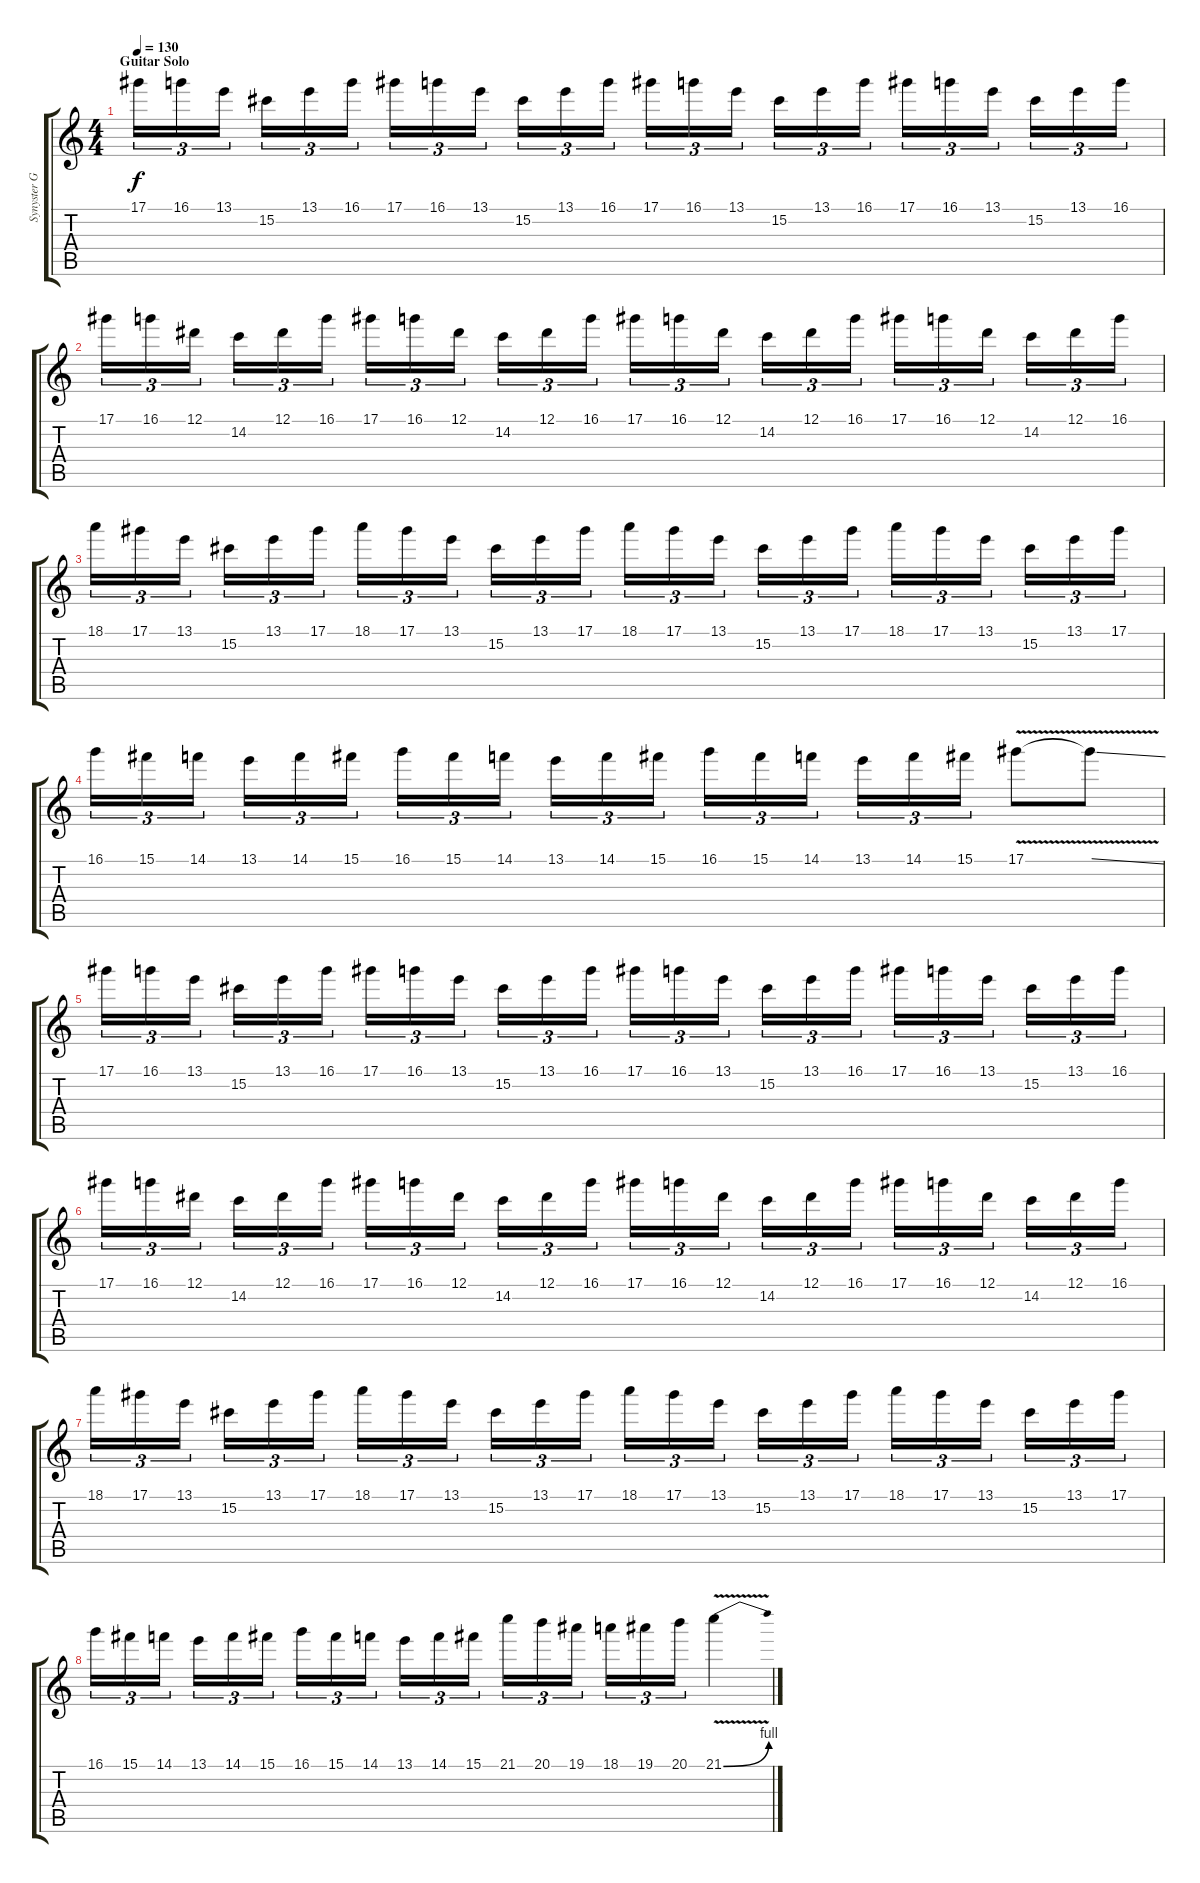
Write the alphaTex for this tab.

\track ("Synyster Gates (Lead)" "Synyster G") {instrument distortionguitar}
\staff {score tabs}
\tuning (Eb4 Bb3 Gb3 Db3 Ab2 Db2) {hide}
\ts (4 4)
\section ("" "Guitar Solo")
\tempo 130
\clef g2
\ks c
17.1.16{tu (3 2) dy f} 16.1.16{tu (3 2)} 13.1.16{tu (3 2)} 15.2.16{tu (3 2)} 13.1.16{tu (3 2)} 16.1.16{tu (3 2)} 17.1.16{tu (3 2)} 16.1.16{tu (3 2)} 13.1.16{tu (3 2)} 15.2.16{tu (3 2)} 13.1.16{tu (3 2)} 16.1.16{tu (3 2)} 17.1.16{tu (3 2)} 16.1.16{tu (3 2)} 13.1.16{tu (3 2)} 15.2.16{tu (3 2)} 13.1.16{tu (3 2)} 16.1.16{tu (3 2)} 17.1.16{tu (3 2)} 16.1.16{tu (3 2)} 13.1.16{tu (3 2)} 15.2.16{tu (3 2)} 13.1.16{tu (3 2)} 16.1.16{tu (3 2)} |
17.1.16{tu (3 2)} 16.1.16{tu (3 2)} 12.1.16{tu (3 2)} 14.2.16{tu (3 2)} 12.1.16{tu (3 2)} 16.1.16{tu (3 2)} 17.1.16{tu (3 2)} 16.1.16{tu (3 2)} 12.1.16{tu (3 2)} 14.2.16{tu (3 2)} 12.1.16{tu (3 2)} 16.1.16{tu (3 2)} 17.1.16{tu (3 2)} 16.1.16{tu (3 2)} 12.1.16{tu (3 2)} 14.2.16{tu (3 2)} 12.1.16{tu (3 2)} 16.1.16{tu (3 2)} 17.1.16{tu (3 2)} 16.1.16{tu (3 2)} 12.1.16{tu (3 2)} 14.2.16{tu (3 2)} 12.1.16{tu (3 2)} 16.1.16{tu (3 2)} |
18.1.16{tu (3 2)} 17.1.16{tu (3 2)} 13.1.16{tu (3 2)} 15.2.16{tu (3 2)} 13.1.16{tu (3 2)} 17.1.16{tu (3 2)} 18.1.16{tu (3 2)} 17.1.16{tu (3 2)} 13.1.16{tu (3 2)} 15.2.16{tu (3 2)} 13.1.16{tu (3 2)} 17.1.16{tu (3 2)} 18.1.16{tu (3 2)} 17.1.16{tu (3 2)} 13.1.16{tu (3 2)} 15.2.16{tu (3 2)} 13.1.16{tu (3 2)} 17.1.16{tu (3 2)} 18.1.16{tu (3 2)} 17.1.16{tu (3 2)} 13.1.16{tu (3 2)} 15.2.16{tu (3 2)} 13.1.16{tu (3 2)} 17.1.16{tu (3 2)} |
16.1.16{tu (3 2)} 15.1.16{tu (3 2)} 14.1.16{tu (3 2)} 13.1.16{tu (3 2)} 14.1.16{tu (3 2)} 15.1.16{tu (3 2)} 16.1.16{tu (3 2)} 15.1.16{tu (3 2)} 14.1.16{tu (3 2)} 13.1.16{tu (3 2)} 14.1.16{tu (3 2)} 15.1.16{tu (3 2)} 16.1.16{tu (3 2)} 15.1.16{tu (3 2)} 14.1.16{tu (3 2)} 13.1.16{tu (3 2)} 14.1.16{tu (3 2)} 15.1.16{tu (3 2)} 17.1{v}.8 17.1{ss t}.8 |
17.1.16{tu (3 2)} 16.1.16{tu (3 2)} 13.1.16{tu (3 2)} 15.2.16{tu (3 2)} 13.1.16{tu (3 2)} 16.1.16{tu (3 2)} 17.1.16{tu (3 2)} 16.1.16{tu (3 2)} 13.1.16{tu (3 2)} 15.2.16{tu (3 2)} 13.1.16{tu (3 2)} 16.1.16{tu (3 2)} 17.1.16{tu (3 2)} 16.1.16{tu (3 2)} 13.1.16{tu (3 2)} 15.2.16{tu (3 2)} 13.1.16{tu (3 2)} 16.1.16{tu (3 2)} 17.1.16{tu (3 2)} 16.1.16{tu (3 2)} 13.1.16{tu (3 2)} 15.2.16{tu (3 2)} 13.1.16{tu (3 2)} 16.1.16{tu (3 2)} |
17.1.16{tu (3 2)} 16.1.16{tu (3 2)} 12.1.16{tu (3 2)} 14.2.16{tu (3 2)} 12.1.16{tu (3 2)} 16.1.16{tu (3 2)} 17.1.16{tu (3 2)} 16.1.16{tu (3 2)} 12.1.16{tu (3 2)} 14.2.16{tu (3 2)} 12.1.16{tu (3 2)} 16.1.16{tu (3 2)} 17.1.16{tu (3 2)} 16.1.16{tu (3 2)} 12.1.16{tu (3 2)} 14.2.16{tu (3 2)} 12.1.16{tu (3 2)} 16.1.16{tu (3 2)} 17.1.16{tu (3 2)} 16.1.16{tu (3 2)} 12.1.16{tu (3 2)} 14.2.16{tu (3 2)} 12.1.16{tu (3 2)} 16.1.16{tu (3 2)} |
18.1.16{tu (3 2)} 17.1.16{tu (3 2)} 13.1.16{tu (3 2)} 15.2.16{tu (3 2)} 13.1.16{tu (3 2)} 17.1.16{tu (3 2)} 18.1.16{tu (3 2)} 17.1.16{tu (3 2)} 13.1.16{tu (3 2)} 15.2.16{tu (3 2)} 13.1.16{tu (3 2)} 17.1.16{tu (3 2)} 18.1.16{tu (3 2)} 17.1.16{tu (3 2)} 13.1.16{tu (3 2)} 15.2.16{tu (3 2)} 13.1.16{tu (3 2)} 17.1.16{tu (3 2)} 18.1.16{tu (3 2)} 17.1.16{tu (3 2)} 13.1.16{tu (3 2)} 15.2.16{tu (3 2)} 13.1.16{tu (3 2)} 17.1.16{tu (3 2)} |
16.1.16{tu (3 2)} 15.1.16{tu (3 2)} 14.1.16{tu (3 2)} 13.1.16{tu (3 2)} 14.1.16{tu (3 2)} 15.1.16{tu (3 2)} 16.1.16{tu (3 2)} 15.1.16{tu (3 2)} 14.1.16{tu (3 2)} 13.1.16{tu (3 2)} 14.1.16{tu (3 2)} 15.1.16{tu (3 2)} 21.1.16{tu (3 2)} 20.1.16{tu (3 2)} 19.1.16{tu (3 2)} 18.1.16{tu (3 2)} 19.1.16{tu (3 2)} 20.1.16{tu (3 2)} 21.1{be (bend 0 0 60 4) v}.4
